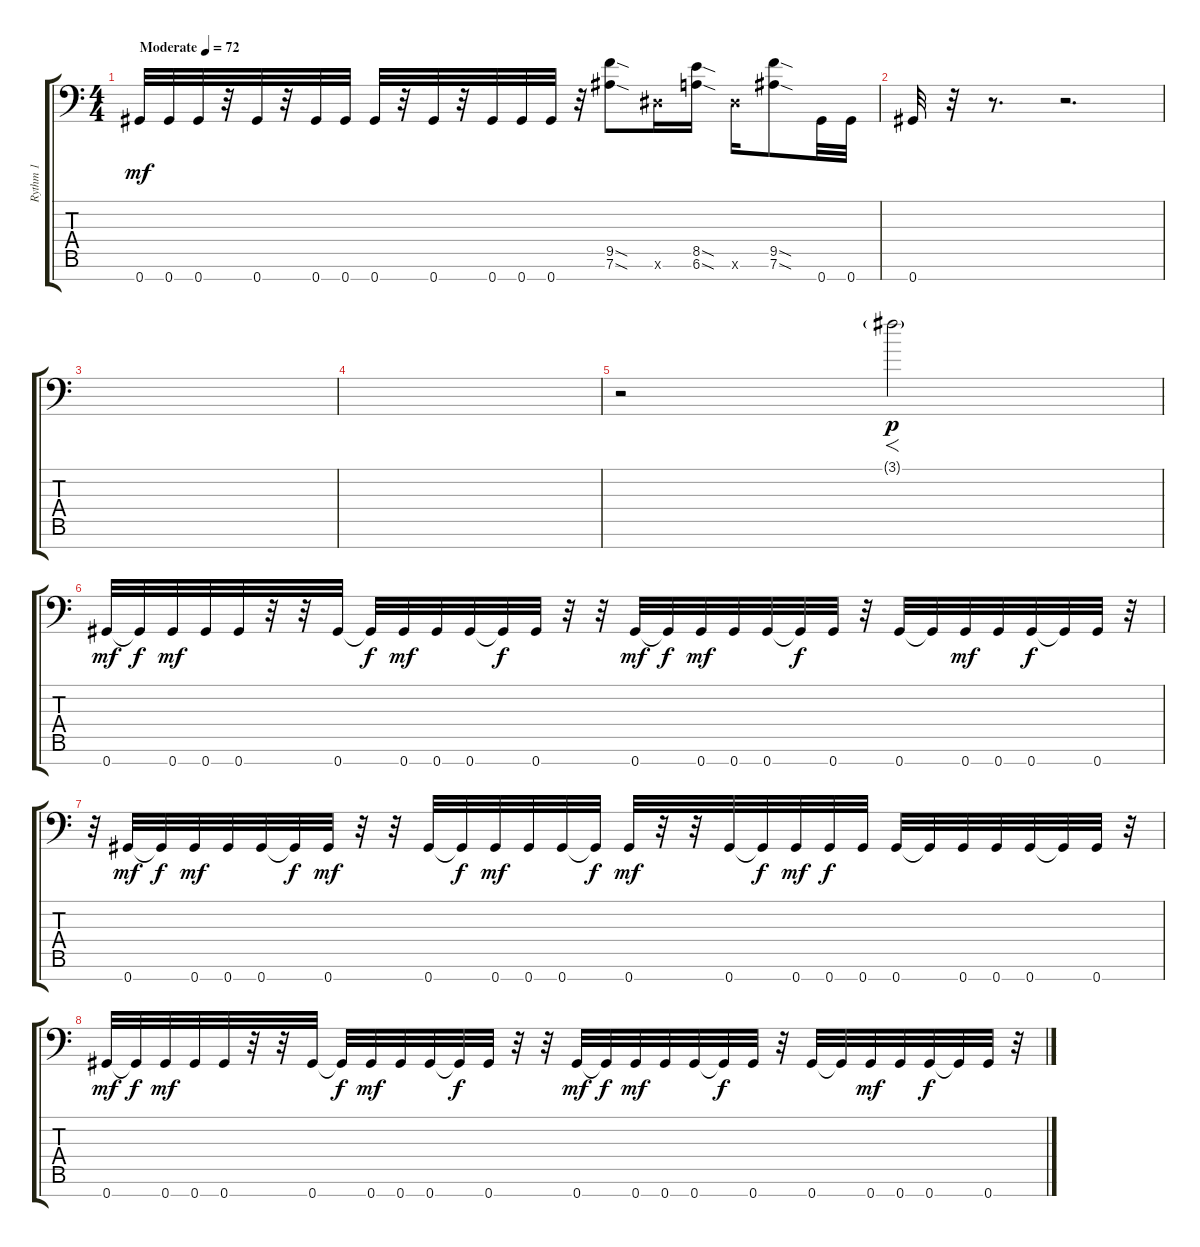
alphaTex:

\track ("Rythm 1" "Rythm 1") {instrument distortionguitar}
\staff {score tabs}
\tuning (Eb4 Bb3 Gb3 Db3 Ab2 Eb2 Ab1) {hide}
\ts (4 4)
\tempo (72 "Moderate")
\clef f4
\ks c
0.7.32{dy mf instrument distortionguitar} 0.7.32 0.7.32 r.32 0.7.32 r.32 0.7.32 0.7.32 0.7.32 r.32 0.7.32 r.32 0.7.32 0.7.32 0.7.32 r.32 (9.5{sod} 7.6{sod}).8 0.6{x}.16 (8.5{sod} 6.6{sod}).16 0.6{x}.16 (9.5{sod} 7.6{sod}).8 0.7.32 0.7.32 |
0.7.32 r.32 r.8{d} r.2{d} |
|
|
r.2 3.1{g}.2{f dy p} |
0.7.32{dy mf} 0.7{t}.32{dy f} 0.7.32{dy mf} 0.7.32 0.7.32 r.32 r.32 0.7.32 0.7{t}.32{dy f} 0.7.32{dy mf} 0.7.32 0.7.32 0.7{t}.32{dy f} 0.7.32 r.32 r.32 0.7.32{dy mf} 0.7{t}.32{dy f} 0.7.32{dy mf} 0.7.32 0.7.32 0.7{t}.32{dy f} 0.7.32 r.32 0.7.32 0.7{t}.32 0.7.32{dy mf} 0.7.32 0.7.32{dy f} 0.7{t}.32 0.7.32 r.32 |
r.32 0.7.32{dy mf} 0.7{t}.32{dy f} 0.7.32{dy mf} 0.7.32 0.7.32 0.7{t}.32{dy f} 0.7.32{dy mf} r.32 r.32 0.7.32 0.7{t}.32{dy f} 0.7.32{dy mf} 0.7.32 0.7.32 0.7{t}.32{dy f} 0.7.32{dy mf} r.32 r.32 0.7.32 0.7{t}.32{dy f} 0.7.32{dy mf} 0.7.32{dy f} 0.7.32 0.7.32 0.7{t}.32 0.7.32 0.7.32 0.7.32 0.7{t}.32 0.7.32 r.32 |
0.7.32{dy mf} 0.7{t}.32{dy f} 0.7.32{dy mf} 0.7.32 0.7.32 r.32 r.32 0.7.32 0.7{t}.32{dy f} 0.7.32{dy mf} 0.7.32 0.7.32 0.7{t}.32{dy f} 0.7.32 r.32 r.32 0.7.32{dy mf} 0.7{t}.32{dy f} 0.7.32{dy mf} 0.7.32 0.7.32 0.7{t}.32{dy f} 0.7.32 r.32 0.7.32 0.7{t}.32 0.7.32{dy mf} 0.7.32 0.7.32{dy f} 0.7{t}.32 0.7.32 r.32
